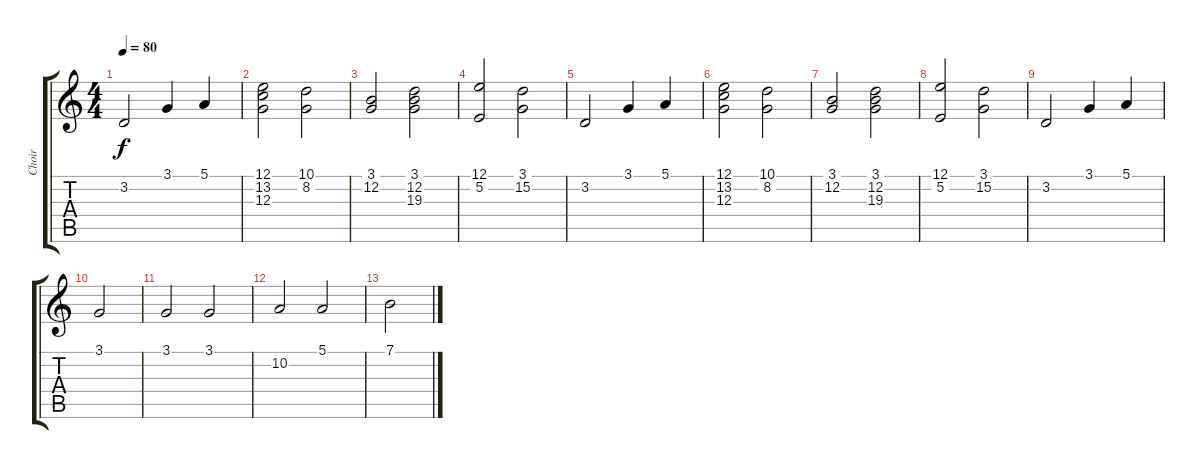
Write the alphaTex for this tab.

\track ("Choir" "Choir") {instrument pad4choir}
\staff {score tabs}
\tuning (E4 B3 G3 D3 A2 E2) {hide}
\ts (4 4)
\tempo 80
\clef g2
\ks c
3.2.2{dy f} 3.1.4 5.1.4 |
(12.1 13.2 12.3).2 (10.1 8.2).2 |
(3.1 12.2).2 (3.1 12.2 19.3).2 |
(12.1 5.2).2 (3.1 15.2).2 |
3.2.2 3.1.4 5.1.4 |
(12.1 13.2 12.3).2 (10.1 8.2).2 |
(3.1 12.2).2 (3.1 12.2 19.3).2 |
(12.1 5.2).2 (3.1 15.2).2 |
3.2.2 3.1.4 5.1.4 |
3.1.2 |
3.1.2 3.1.2 |
10.2.2 5.1.2 |
7.1.2
